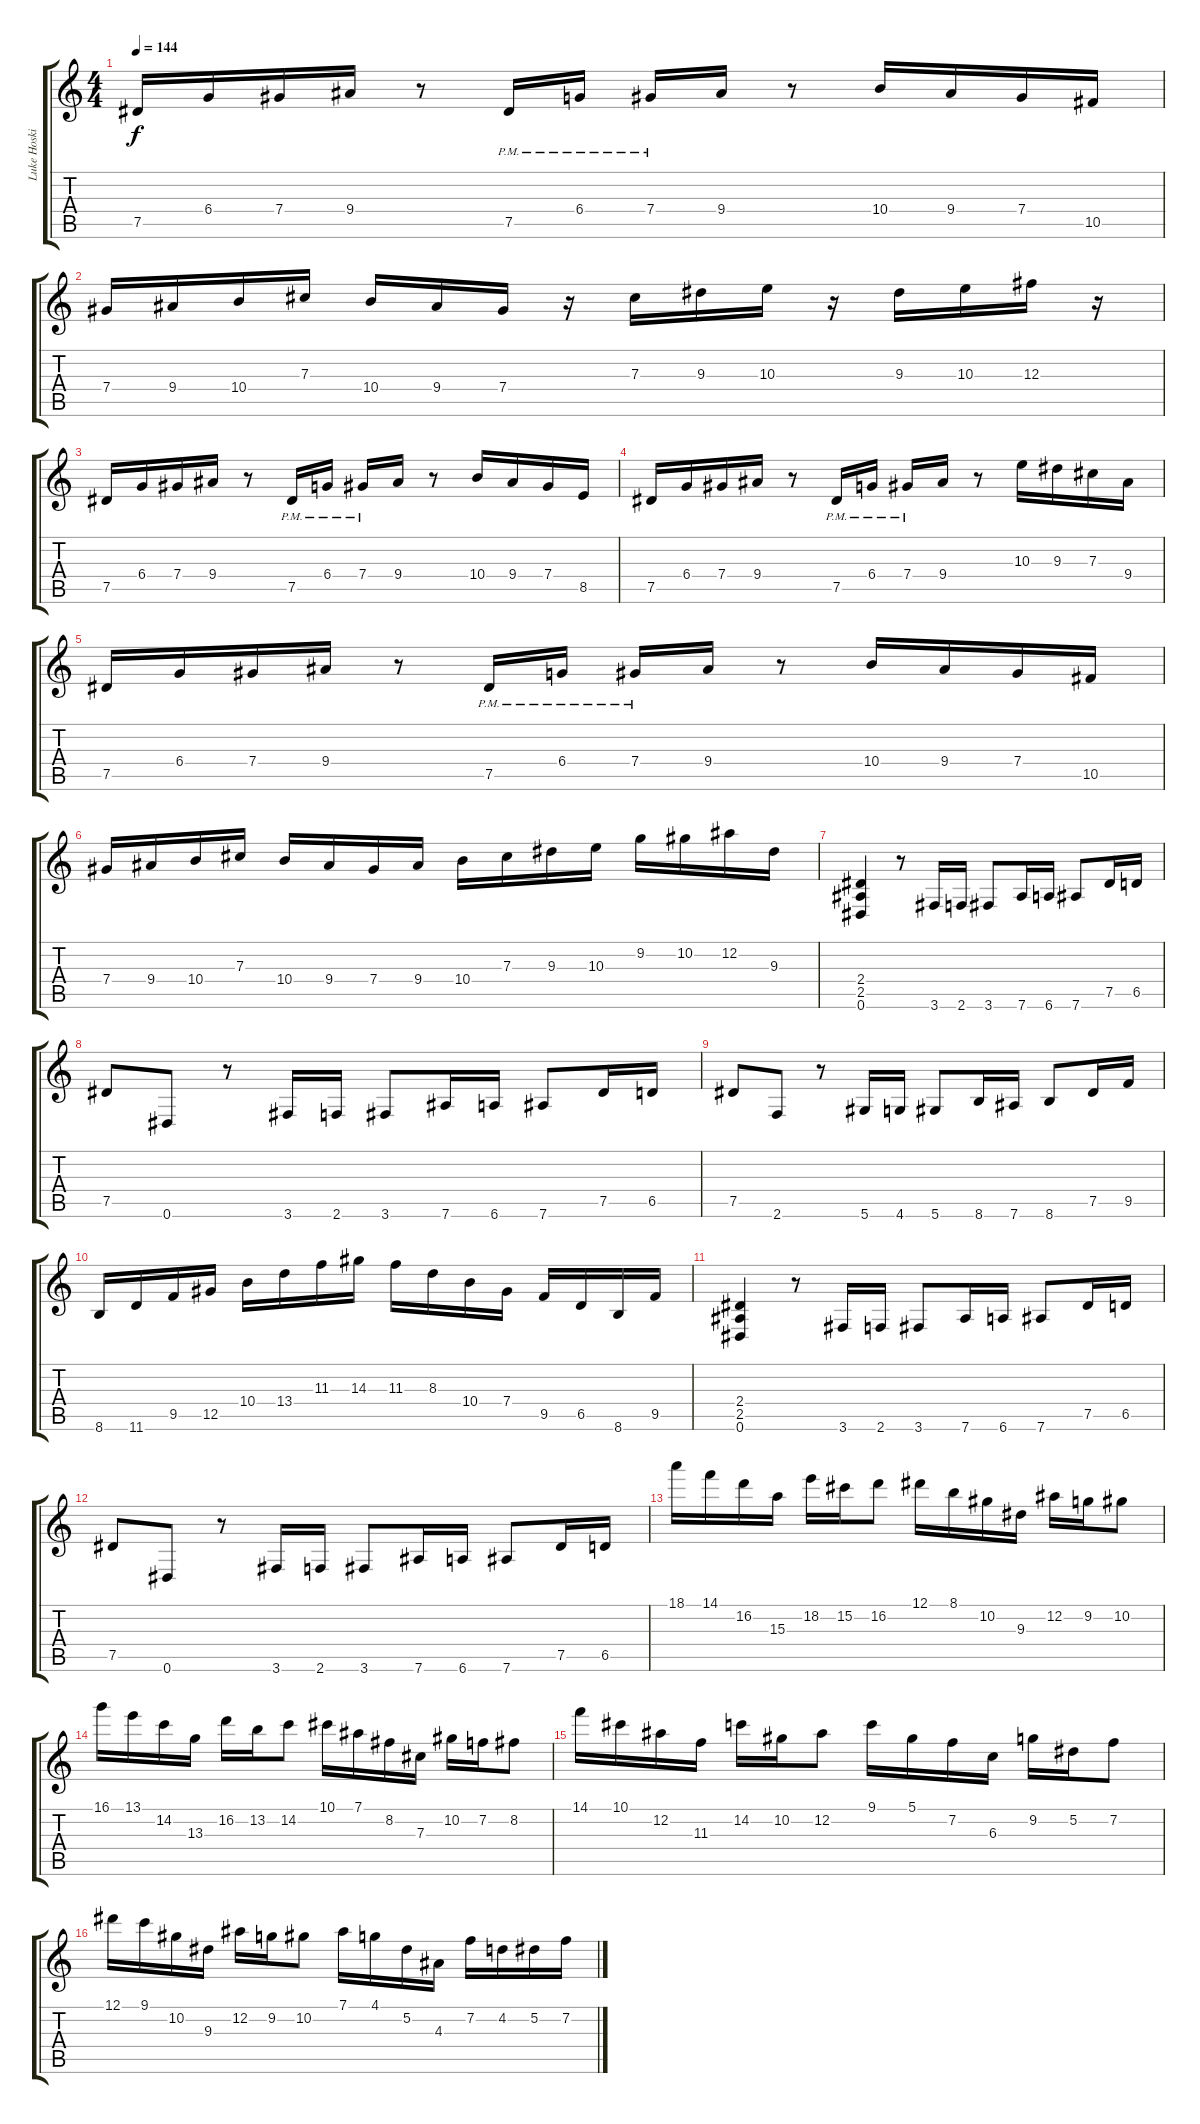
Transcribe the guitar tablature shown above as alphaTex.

\track ("Luke Hoskin" "Luke Hoski") {instrument overdrivenguitar}
\staff {score tabs}
\tuning (Eb4 Bb3 Gb3 Db3 Ab2 Eb2) {hide}
\ts (4 4)
\tempo 144
\clef g2
\ks c
7.5.16{dy f} 6.4.16 7.4.16 9.4.16 r.8 7.5{pm}.16 6.4{pm}.16 7.4{pm}.16 9.4.16 r.8 10.4.16 9.4.16 7.4.16 10.5.16 |
7.4.16 9.4.16 10.4.16 7.3.16 10.4.16 9.4.16 7.4.16 r.16 7.3.16 9.3.16 10.3.16 r.16 9.3.16 10.3.16 12.3.16 r.16 |
7.5.16 6.4.16 7.4.16 9.4.16 r.8 7.5{pm}.16 6.4{pm}.16 7.4{pm}.16 9.4.16 r.8 10.4.16 9.4.16 7.4.16 8.5.16 |
7.5.16 6.4.16 7.4.16 9.4.16 r.8 7.5{pm}.16 6.4{pm}.16 7.4{pm}.16 9.4.16 r.8 10.3.16 9.3.16 7.3.16 9.4.16 |
7.5.16 6.4.16 7.4.16 9.4.16 r.8 7.5{pm}.16 6.4{pm}.16 7.4{pm}.16 9.4.16 r.8 10.4.16 9.4.16 7.4.16 10.5.16 |
7.4.16 9.4.16 10.4.16 7.3.16 10.4.16 9.4.16 7.4.16 9.4.16 10.4.16 7.3.16 9.3.16 10.3.16 9.2.16 10.2.16 12.2.16 9.3.16 |
(2.4 2.5 0.6).4 r.8 3.6.16 2.6.16 3.6.8 7.6.16 6.6.16 7.6.8 7.5.16 6.5.16 |
7.5.8 0.6.8 r.8 3.6.16 2.6.16 3.6.8 7.6.16 6.6.16 7.6.8 7.5.16 6.5.16 |
7.5.8 2.6.8 r.8 5.6.16 4.6.16 5.6.8 8.6.16 7.6.16 8.6.8 7.5.16 9.5.16 |
8.6.16 11.6.16 9.5.16 12.5.16 10.4.16 13.4.16 11.3.16 14.3.16 11.3.16 8.3.16 10.4.16 7.4.16 9.5.16 6.5.16 8.6.16 9.5.16 |
(2.4 2.5 0.6).4 r.8 3.6.16 2.6.16 3.6.8 7.6.16 6.6.16 7.6.8 7.5.16 6.5.16 |
7.5.8 0.6.8 r.8 3.6.16 2.6.16 3.6.8 7.6.16 6.6.16 7.6.8 7.5.16 6.5.16 |
18.1.16 14.1.16 16.2.16 15.3.16 18.2.16 15.2.16 16.2.8 12.1.16 8.1.16 10.2.16 9.3.16 12.2.16 9.2.16 10.2.8 |
16.1.16 13.1.16 14.2.16 13.3.16 16.2.16 13.2.16 14.2.8 10.1.16 7.1.16 8.2.16 7.3.16 10.2.16 7.2.16 8.2.8 |
14.1.16 10.1.16 12.2.16 11.3.16 14.2.16 10.2.16 12.2.8 9.1.16 5.1.16 7.2.16 6.3.16 9.2.16 5.2.16 7.2.8 |
12.1.16 9.1.16 10.2.16 9.3.16 12.2.16 9.2.16 10.2.8 7.1.16 4.1.16 5.2.16 4.3.16 7.2.16 4.2.16 5.2.16 7.2.16
